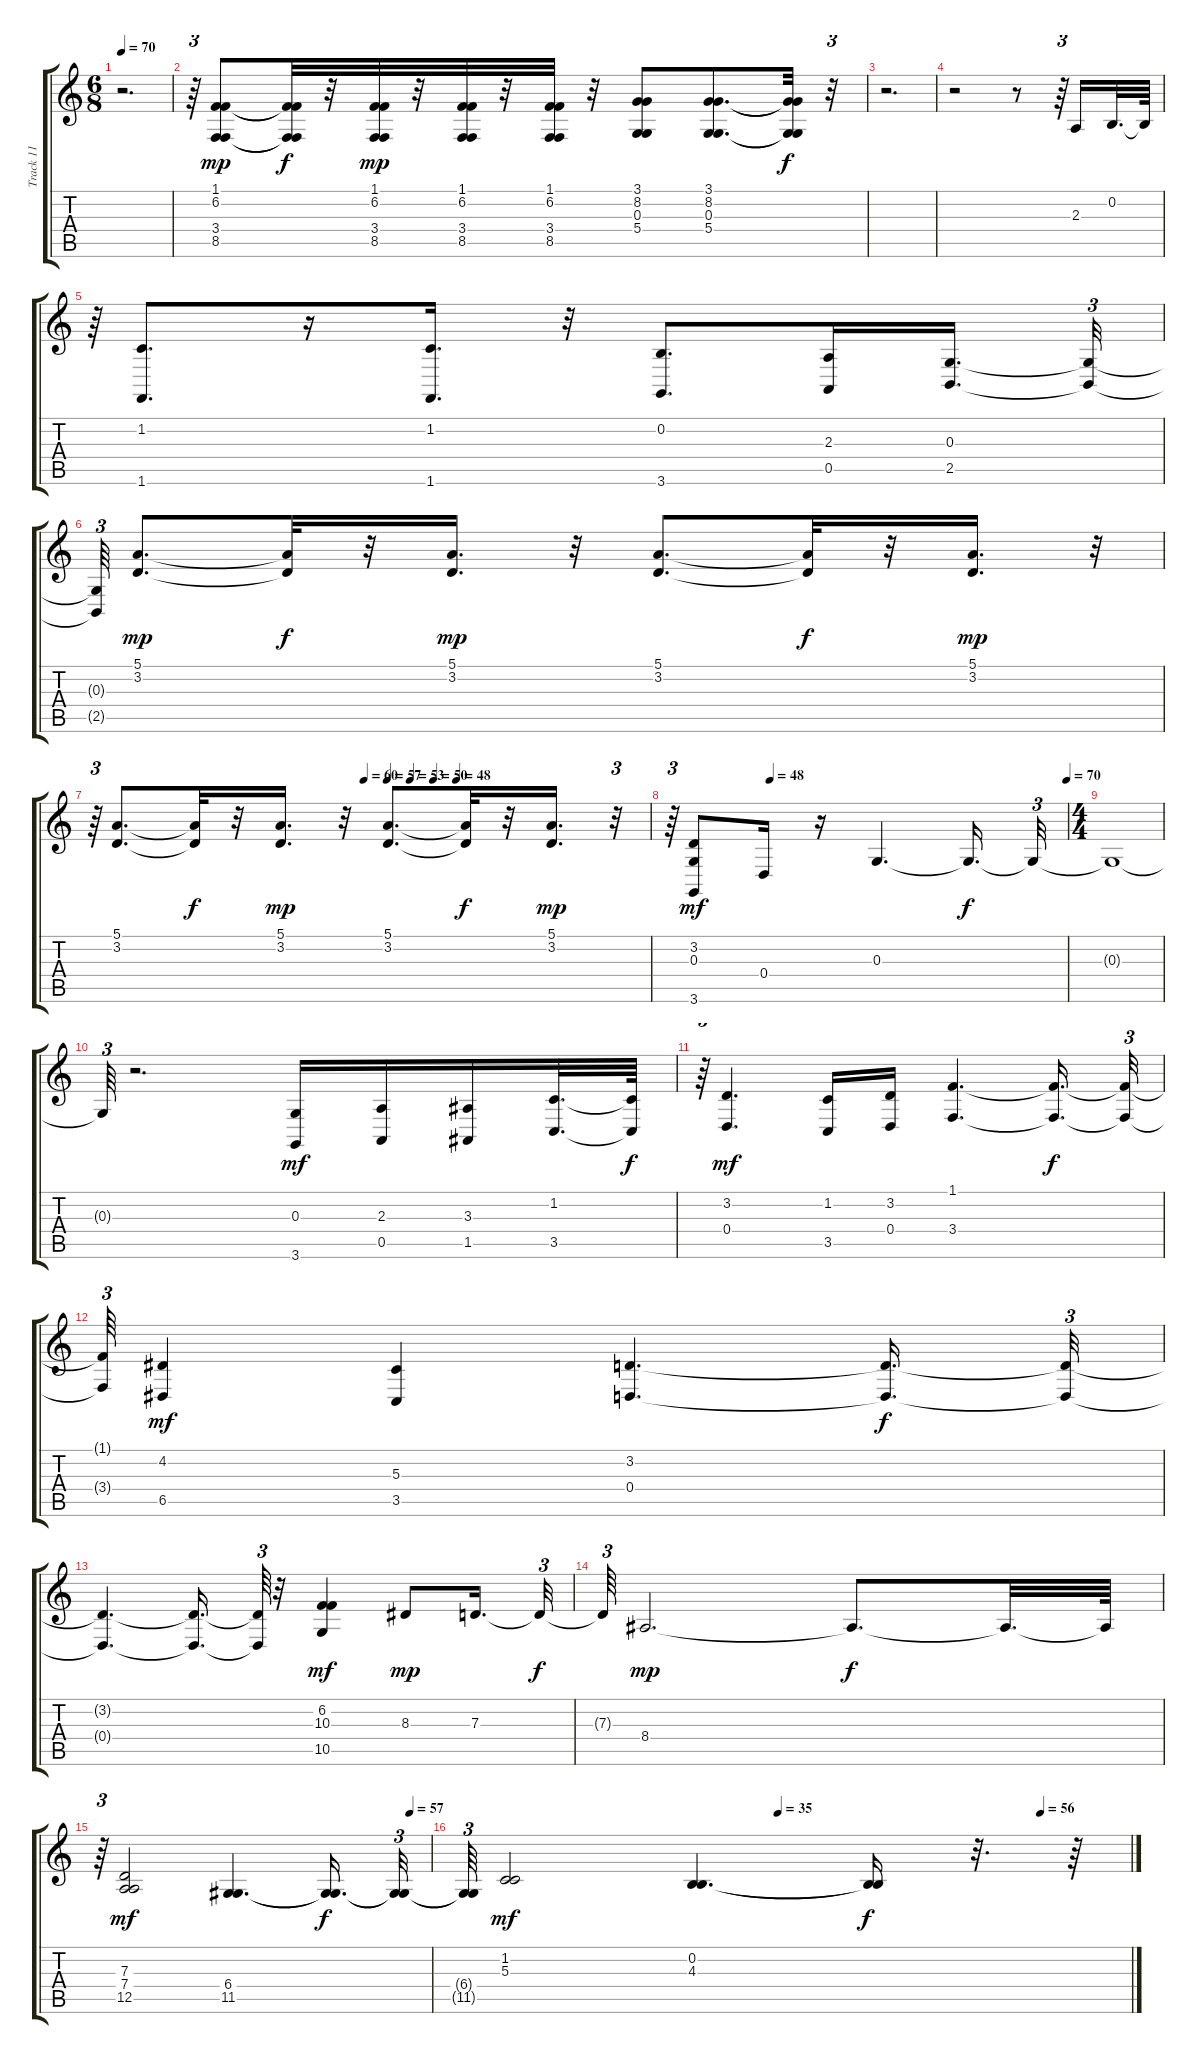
\track ("Track 11" "Track 11") {instrument frenchhorn}
\staff {score tabs}
\tuning (E4 B3 G3 D3 A2 E2) {hide}
\ts (6 8)
\tempo 70
\clef g2
\ks c
r.2{d dy f} |
r.64{tu (3 2)} (1.1 6.2 3.4 8.5).8{dy mp} (1.1{t} 6.2{t} 3.4{t} 8.5{t}).32{dy f} r.32 (1.1 6.2 3.4 8.5).32{dy mp} r.32 (1.1 6.2 3.4 8.5).32 r.32 (1.1 6.2 3.4 8.5).32 r.32 (3.1 8.2 0.3 5.4).8 (3.1 8.2 0.3 5.4).8{d} (3.1{t} 8.2{t} 0.3{t} 5.4{t}).32{dy f} r.32{tu (3 2)} |
r.2{d} |
r.2 r.8 r.64{tu (3 2)} 2.3.16 0.2.32{d} 0.2{t}.64 |
r.64{tu (3 2)} (1.2 1.6).8{d} r.16 (1.2 1.6).16{d} r.32 (0.2 3.6).8{d} (2.3 0.5).16 (0.3 2.5).16{d beam splitsecondary} (0.3{t} 2.5{t}).32{tu (3 2)} |
(0.3{t} 2.5{t}).64{tu (3 2)} (5.1 3.2).8{d dy mp} (5.1{t} 3.2{t}).32{dy f} r.32 (5.1 3.2).16{d dy mp} r.32 (5.1 3.2).8{d} (5.1{t} 3.2{t}).32{dy f} r.32 (5.1 3.2).16{d dy mp} r.32{tu (3 2)} |
\tempo (60 0.4861111111111111)
\tempo (57 0.5277777777777778)
\tempo (53 0.5694444444444444)
\tempo (50 0.6111111111111112)
\tempo (48 0.6527777777777778)
r.64{tu (3 2)} (5.1 3.2).8{d} (5.1{t} 3.2{t}).32{dy f} r.32 (5.1 3.2).16{d dy mp} r.32 (5.1 3.2).8{d} (5.1{t} 3.2{t}).32{dy f} r.32 (5.1 3.2).16{d dy mp} r.32{tu (3 2)} |
\tempo (48 0.25)
\tempo (70 1)
r.64{tu (3 2)} (3.2 0.3 3.6).8{dy mf} 0.4.16 r.16 0.3.4{d} 0.3{t}.16{d dy f} 0.3{t}.32{tu (3 2)} |
\ts (4 4)
0.3{t}.1 |
0.3{t}.64{tu (3 2)} r.2{d} (0.3 3.6).16{dy mf} (2.3 0.5).16 (3.3 1.5).16 (1.2 3.5).32{d} (1.2{t} 3.5{t}).64{dy f} |
r.64{tu (3 2)} (3.2 0.4).4{d dy mf} (1.2 3.5).16 (3.2 0.4).16 (1.1 3.4).4{d} (1.1{t} 3.4{t}).16{d dy f} (1.1{t} 3.4{t}).32{tu (3 2)} |
(1.1{t} 3.4{t}).64{tu (3 2)} (4.2 6.5).4{dy mf} (5.3 3.5).4 (3.2 0.4).4{d} (3.2{t} 0.4{t}).16{d dy f} (3.2{t} 0.4{t}).32{tu (3 2)} |
(3.2{t} 0.4{t}).4{d} (3.2{t} 0.4{t}).16{d} (3.2{t} 0.4{t}).64{tu (3 2)} r.32 (6.2 10.3 10.5).4{dy mf} 8.3.8{dy mp} 7.3.16{d} 7.3{t}.32{tu (3 2) dy f} |
7.3{t}.64{tu (3 2)} 8.4.2{d dy mp} 8.4{t}.8{d dy f} 8.4{t}.32{d} 8.4{t}.64 |
\tempo (57 0.9375)
r.64{tu (3 2)} (7.3 7.4 12.5).2{dy mf} (6.4 11.5).4{d} (6.4{t} 11.5{t}).16{d dy f} (6.4{t} 11.5{t}).32{tu (3 2)} |
\tempo (35 0.46875)
\tempo (56 0.8645833333333334)
(6.4{t} 11.5{t}).64{tu (3 2)} (1.2 5.3).2{dy mf} (0.2 4.3).4{d} (0.2{t} 4.3{t}).16{dy f} r.32{d} r.64
